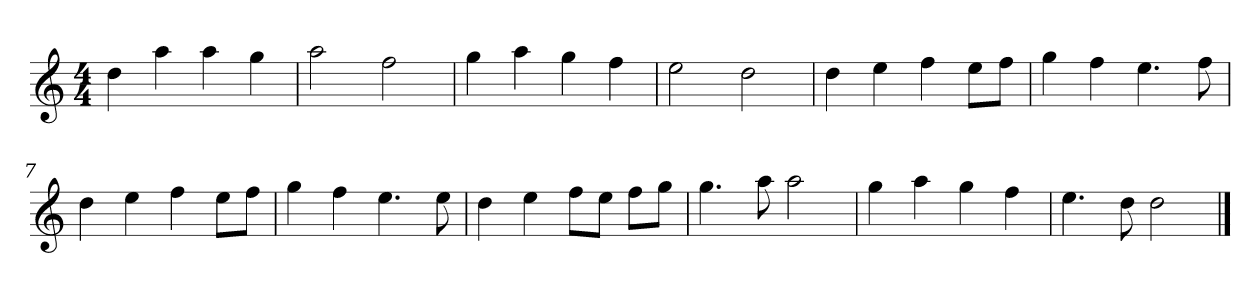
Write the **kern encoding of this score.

**kern
*part1
*staff1
*k[]
*M4/4
*MM120
=1
4dd
4aa
4aa
4gg
=2
2aa
2ff
=3
4gg
4aa
4gg
4ff
=4
2ee
2dd
=5
4dd
4ee
4ff
8eeL
8ffJ
=6
4gg
4ff
4.ee
8ff
=7
4dd
4ee
4ff
8eeL
8ffJ
=8
4gg
4ff
4.ee
8ee
=9
4dd
4ee
8ffL
8eeJ
8ffL
8ggJ
=10
4.gg
8aa
2aa
=11
4gg
4aa
4gg
4ff
=12
4.ee
8dd
2dd
==
*-
